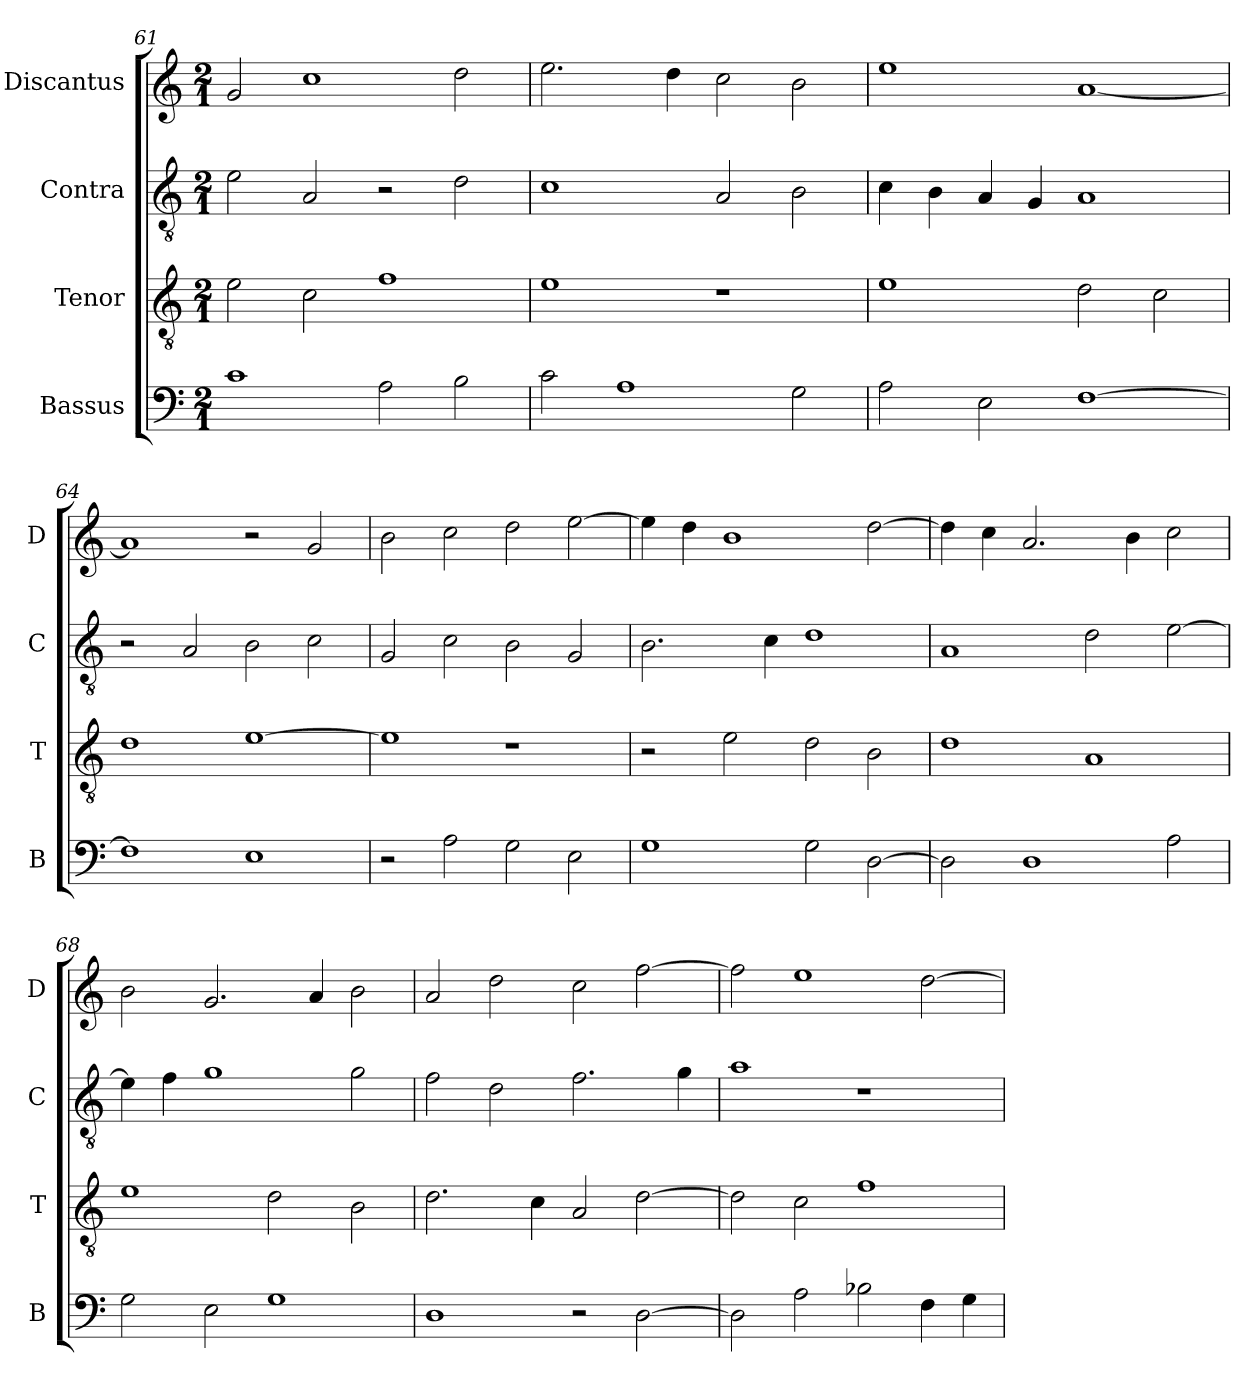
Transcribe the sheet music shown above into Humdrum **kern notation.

**kern	**kern	**kern	**kern
*part4	*part3	*part2	*part1
*staff4	*staff3	*staff2	*staff1
*I"Bassus	*I"Tenor	*I"Contra	*I"Discantus
*I'B	*I'T	*I'C	*I'D
*clefF4	*clefGv2	*clefGv2	*clefG2
*k[]	*k[]	*k[]	*k[]
*M2/1	*M2/1	*M2/1	*M2/1
=61	=61	=61	=61
1c	2e\	2e\	2g/
.	2c\	2A/	1cc
2A\	1f	2r	.
2B\	.	2d\	2dd\
=62	=62	=62	=62
2c\	1e	1c	2.ee\
1A	.	.	.
.	.	.	4dd\
.	1r	2A/	2cc\
2G\	.	2B\	2b\
=63	=63	=63	=63
2A\	1e	4c\	1ee
.	.	4B\	.
2E\	.	4A/	.
.	.	4G/	.
[1F	2d\	1A	[1a
.	2c\	.	.
=64	=64	=64	=64
1F]	1d	2r	1a]
.	.	2A/	.
1E	[1e	2B\	2r
.	.	2c\	2g/
=65	=65	=65	=65
2r	1e]	2G/	2b\
2A\	.	2c\	2cc\
2G\	1r	2B\	2dd\
2E\	.	2G/	[2ee\
=66	=66	=66	=66
1G	2r	2.B\	4ee\]
.	.	.	4dd\
.	2e\	.	1b
.	.	4c\	.
2G\	2d\	1d	.
[2D\	2B\	.	[2dd\
=67	=67	=67	=67
2D\]	1d	1A	4dd\]
.	.	.	4cc\
1D	.	.	2.a/
.	1A	2d\	.
.	.	.	4b\
2A\	.	[2e\	2cc\
=68	=68	=68	=68
2G\	1e	4e\]	2b\
.	.	4f\	.
2E\	.	1g	2.g/
1G	2d\	.	.
.	.	.	4a/
.	2B\	2g\	2b\
=69	=69	=69	=69
1D	2.d\	2f\	2a/
.	.	2d\	2dd\
.	4c\	.	.
2r	2A/	2.f\	2cc\
[2D\	[2d\	.	[2ff\
.	.	4g\	.
=70	=70	=70	=70
2D\]	2d\]	1a	2ff\]
2A\	2c\	.	1ee
2B-X\	1f	1r	.
4F\	.	.	[2dd\
4G\	.	.	.
=	=	=	=
*-	*-	*-	*-
